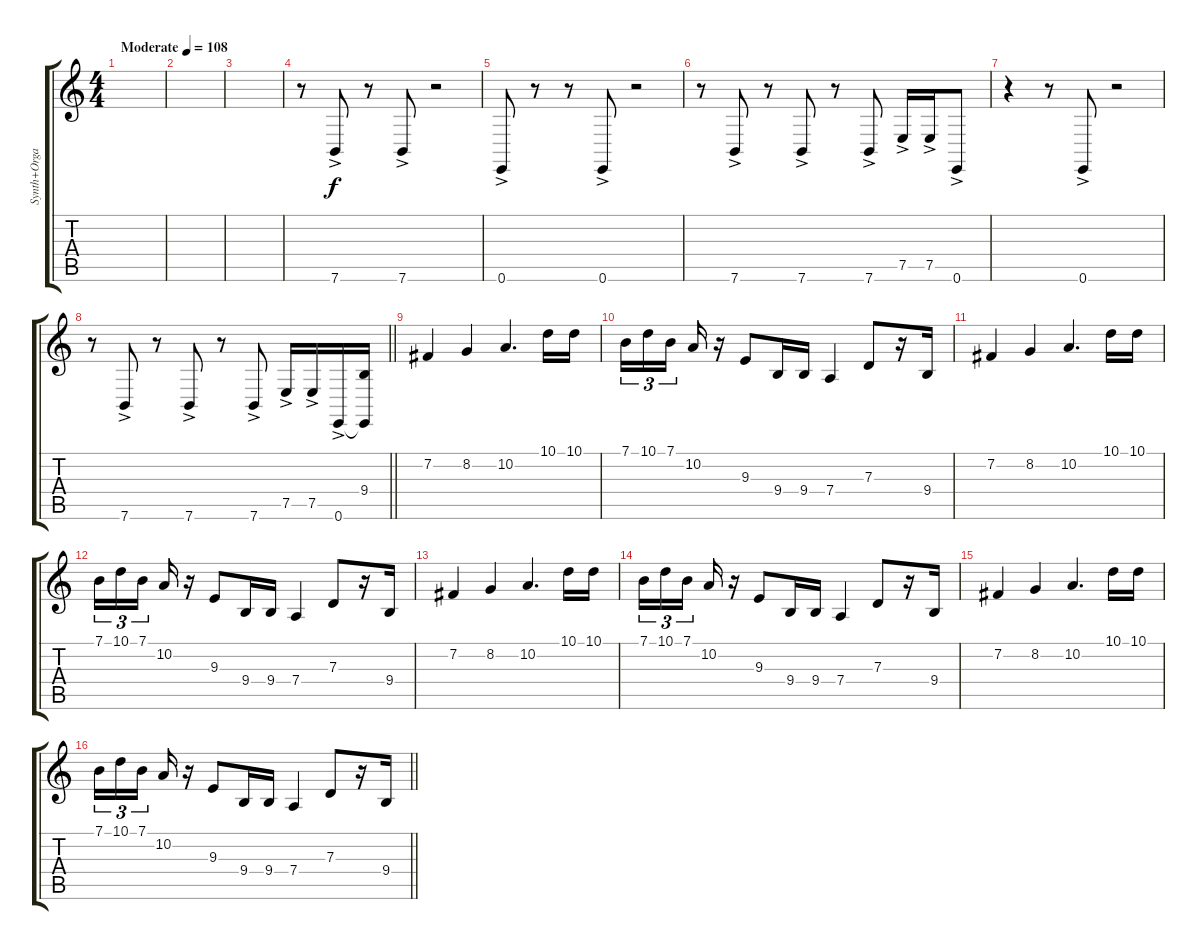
\track ("Synth+Organ" "Synth+Orga") {instrument lead2sawtooth}
\staff {score tabs}
\tuning (E4 B3 G3 D3 A2 E2) {hide}
\ts (4 4)
\tempo (108 "Moderate")
\clef g2
\ks c
|
|
|
r.8 7.6{ac}.8 r.8 7.6{ac}.8 r.2 |
0.6{ac}.8 r.8 r.8 0.6{ac}.8 r.2 |
r.8 7.6{ac}.8 r.8 7.6{ac}.8 r.8 7.6{ac}.8 7.5{ac}.16 7.5{ac}.16 0.6{ac}.8 |
r.4 r.8 0.6{ac}.8 r.2 |
\barLineRight lightlight
r.8 7.6{ac}.8 r.8 7.6{ac}.8 r.8 7.6{ac}.8 7.5{ac}.16 7.5{ac}.16 0.6{ac}.16 (9.4 0.6{t}).16{dy f} |
7.2.4 8.2.4 10.2.4{d} 10.1.16 10.1.16 |
7.1.16{tu (3 2)} 10.1.16{tu (3 2)} 7.1.16{tu (3 2) beam splitsecondary} 10.2.16 r.16 9.3.8 9.4.16 9.4.16 7.4.4 7.3.8 r.16 9.4.16 |
7.2.4 8.2.4 10.2.4{d} 10.1.16 10.1.16 |
7.1.16{tu (3 2)} 10.1.16{tu (3 2)} 7.1.16{tu (3 2) beam splitsecondary} 10.2.16 r.16 9.3.8 9.4.16 9.4.16 7.4.4 7.3.8 r.16 9.4.16 |
7.2.4 8.2.4 10.2.4{d} 10.1.16 10.1.16 |
7.1.16{tu (3 2)} 10.1.16{tu (3 2)} 7.1.16{tu (3 2) beam splitsecondary} 10.2.16 r.16 9.3.8 9.4.16 9.4.16 7.4.4 7.3.8 r.16 9.4.16 |
7.2.4 8.2.4 10.2.4{d} 10.1.16 10.1.16 |
\barLineRight lightlight
7.1.16{tu (3 2)} 10.1.16{tu (3 2)} 7.1.16{tu (3 2) beam splitsecondary} 10.2.16 r.16 9.3.8 9.4.16 9.4.16 7.4.4 7.3.8 r.16 9.4.16
